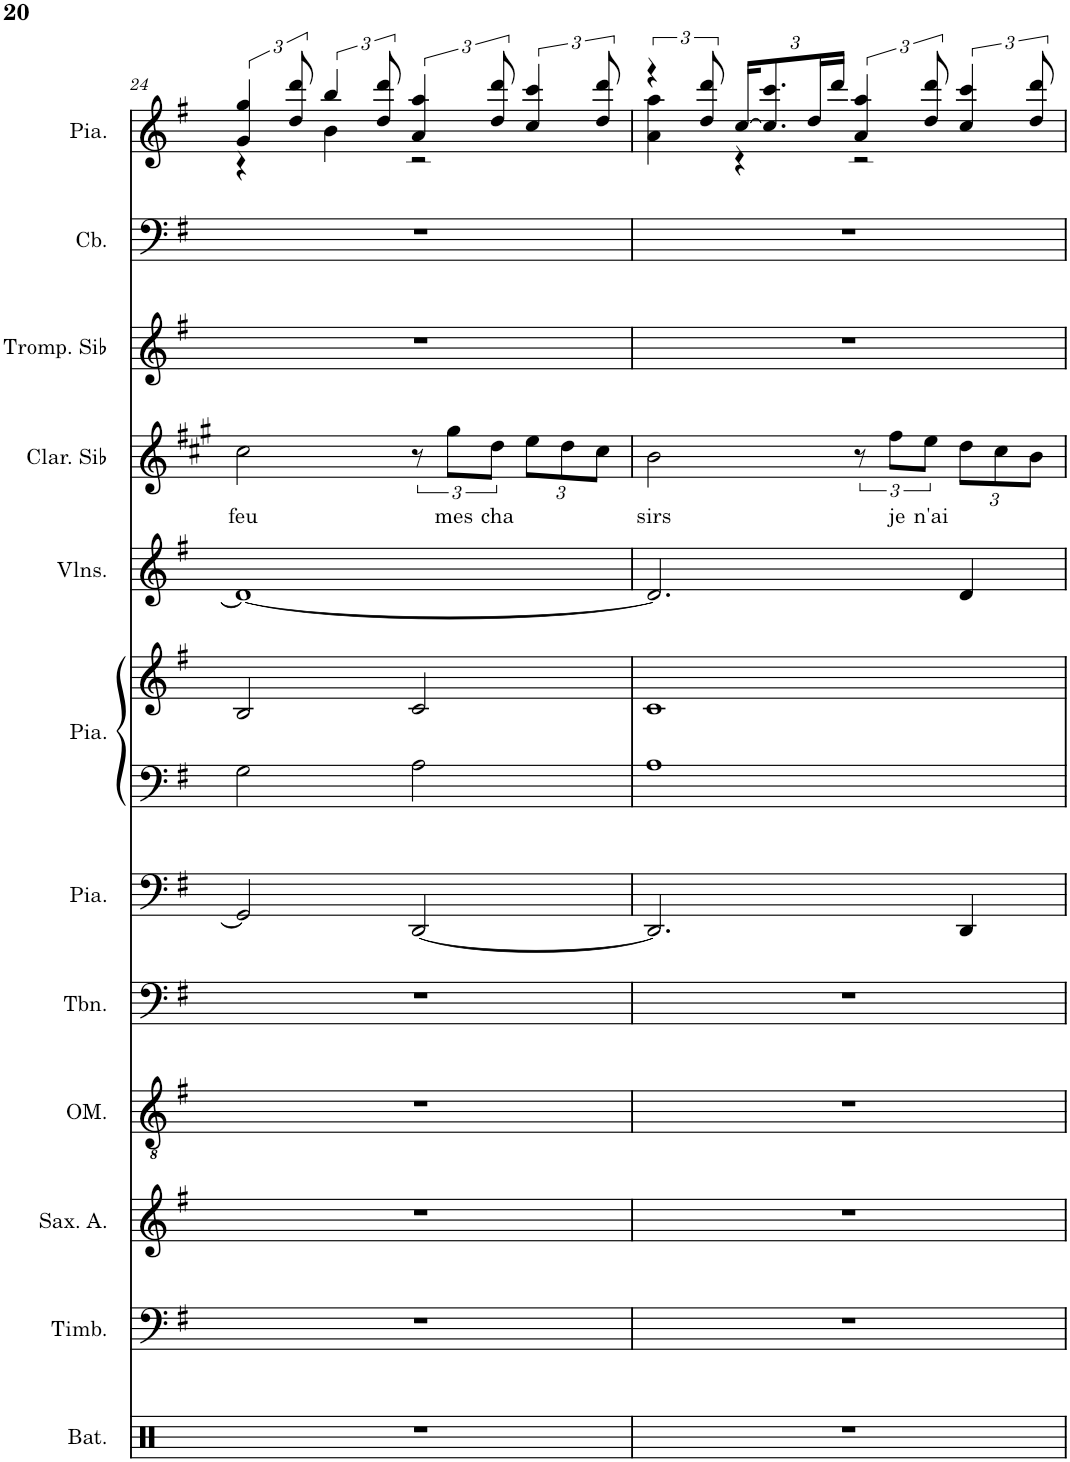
**kern	**kern	**kern	**kern	**kern	**kern	**kern	**kern	**kern	**kern	**text	**kern	**kern	**kern
*part12	*part11	*part10	*part9	*part8	*part7	*part6	*part6	*part5	*part4	*part4	*part3	*part2	*part1
*staff13	*staff12	*staff11	*staff10	*staff9	*staff8	*staff7	*staff6	*staff5	*staff4	*staff4	*staff3	*staff2	*staff1
*I"Batterie	*I"Timbales	*I"Saxophone Alto	*I"Mandoline Octave	*I"Trombone	*I"Piano	*I"Piano	*	*I"Violons	*I"Clarinette en Sib	*	*I"Trompette en Sib	*I"Contrebasse	*I"Piano
*I'Bat.	*I'Timb.	*I'Sax. A.	*	*I'Tbn.	*I'Pia.	*I'Pia.	*	*I'Vlns.	*I'Clar. Sib	*	*I'Tromp. Sib	*I'Cb.	*I'Pia.
!!LO:PB:g=z
*clefX	*clefF4	*clefG2	*clefGv2	*clefF4	*clefF4	*clefG2	*clefG2	*clefG2	*clefG2	*	*clefG2	*clefF4	*clefG2
*	*	*Trd5c9	*	*	*	*	*	*	*Trd1c2	*	*Trd1c2	*Trd7c12	*
*k[]	*k[f#]	*k[f#]	*k[f#]	*k[f#]	*k[f#]	*k[f#]	*k[f#]	*k[f#]	*k[f#c#g#]	*	*k[f#]	*k[f#]	*k[f#]
*M4/4	*M4/4	*M4/4	*M4/4	*M4/4	*M4/4	*M4/4	*M4/4	*M4/4	*M4/4	*	*M4/4	*M4/4	*M4/4
=24	=24	=24	=24	=24	=24	=24	=24	=24	=24	=24	=24	=24	=24
!	!	!	!	!	!	!	!	!	!	!LO:LY:b	!	!	!
*	*	*	*	*	*	*	*	*	*	*	*	*	*^
1r	1r	1r	1r	1r	2GG/]	2G\	2B/	1d_	2cc#\	feu	1r	1r	6g/ 6gg/	4r
.	.	.	.	.	.	.	.	.	.	.	.	.	12dd/ 12ddd/	.
.	.	.	.	.	.	.	.	.	.	.	.	.	6bb/	4b\
.	.	.	.	.	.	.	.	.	.	.	.	.	12dd/ 12ddd/	.
.	.	.	.	.	[2DD/	2A\	2c/	.	12r	.	.	.	6a/ 6aa/	2r
!	!	!	!	!	!	!	!	!	!	!LO:LY:b	!	!	!	!
.	.	.	.	.	.	.	.	.	12gg#\L	mes	.	.	.	.
!	!	!	!	!	!	!	!	!	!	!LO:LY:b	!	!	!	!
.	.	.	.	.	.	.	.	.	12dd\J	cha	.	.	12dd/ 12ddd/	.
*	*	*	*	*	*	*	*	*	*Xbrackettup	*	*	*	*	*
.	.	.	.	.	.	.	.	.	12ee\L	.	.	.	6cc/ 6ccc/	.
.	.	.	.	.	.	.	.	.	12dd\	.	.	.	.	.
.	.	.	.	.	.	.	.	.	12cc#\J	.	.	.	12dd/ 12ddd/	.
=25	=25	=25	=25	=25	=25	=25	=25	=25	=25	=25	=25	=25	=25	=25
!	!	!	!	!	!	!	!	!	!	!LO:LY:b	!	!	!	!
1r	1r	1r	1r	1r	2.DD/]	1A	1c	2.d/]	2b\	sirs	1r	1r	6r	4a\ 4aa\
.	.	.	.	.	.	.	.	.	.	.	.	.	12dd/ 12ddd/	.
*	*	*	*	*	*	*	*	*	*	*	*	*	*Xbrackettup	*
.	.	.	.	.	.	.	.	.	.	.	.	.	[24cc/KL	4r
.	.	.	.	.	.	.	.	.	.	.	.	.	12.cc/] 12.ccc/	.
.	.	.	.	.	.	.	.	.	.	.	.	.	24dd/L	.
.	.	.	.	.	.	.	.	.	.	.	.	.	24ddd/JJ	.
*	*	*	*	*	*	*	*	*	*brackettup	*	*	*	*brackettup	*
.	.	.	.	.	.	.	.	.	12r	.	.	.	6a/ 6aa/	2r
!	!	!	!	!	!	!	!	!	!	!LO:LY:b	!	!	!	!
.	.	.	.	.	.	.	.	.	12ff#\L	je	.	.	.	.
!	!	!	!	!	!	!	!	!	!	!LO:LY:b	!	!	!	!
.	.	.	.	.	.	.	.	.	12ee\J	n'ai	.	.	12dd/ 12ddd/	.
*	*	*	*	*	*	*	*	*	*Xbrackettup	*	*	*	*	*
.	.	.	.	.	4DD/	.	.	4d/	12dd\L	.	.	.	6cc/ 6ccc/	.
.	.	.	.	.	.	.	.	.	12cc#\	.	.	.	.	.
.	.	.	.	.	.	.	.	.	12b\J	.	.	.	12dd/ 12ddd/	.
*	*	*	*	*	*	*	*	*	*	*	*	*	*v	*v
=	=	=	=	=	=	=	=	=	=	=	=	=	=
*-	*-	*-	*-	*-	*-	*-	*-	*-	*-	*-	*-	*-	*-
